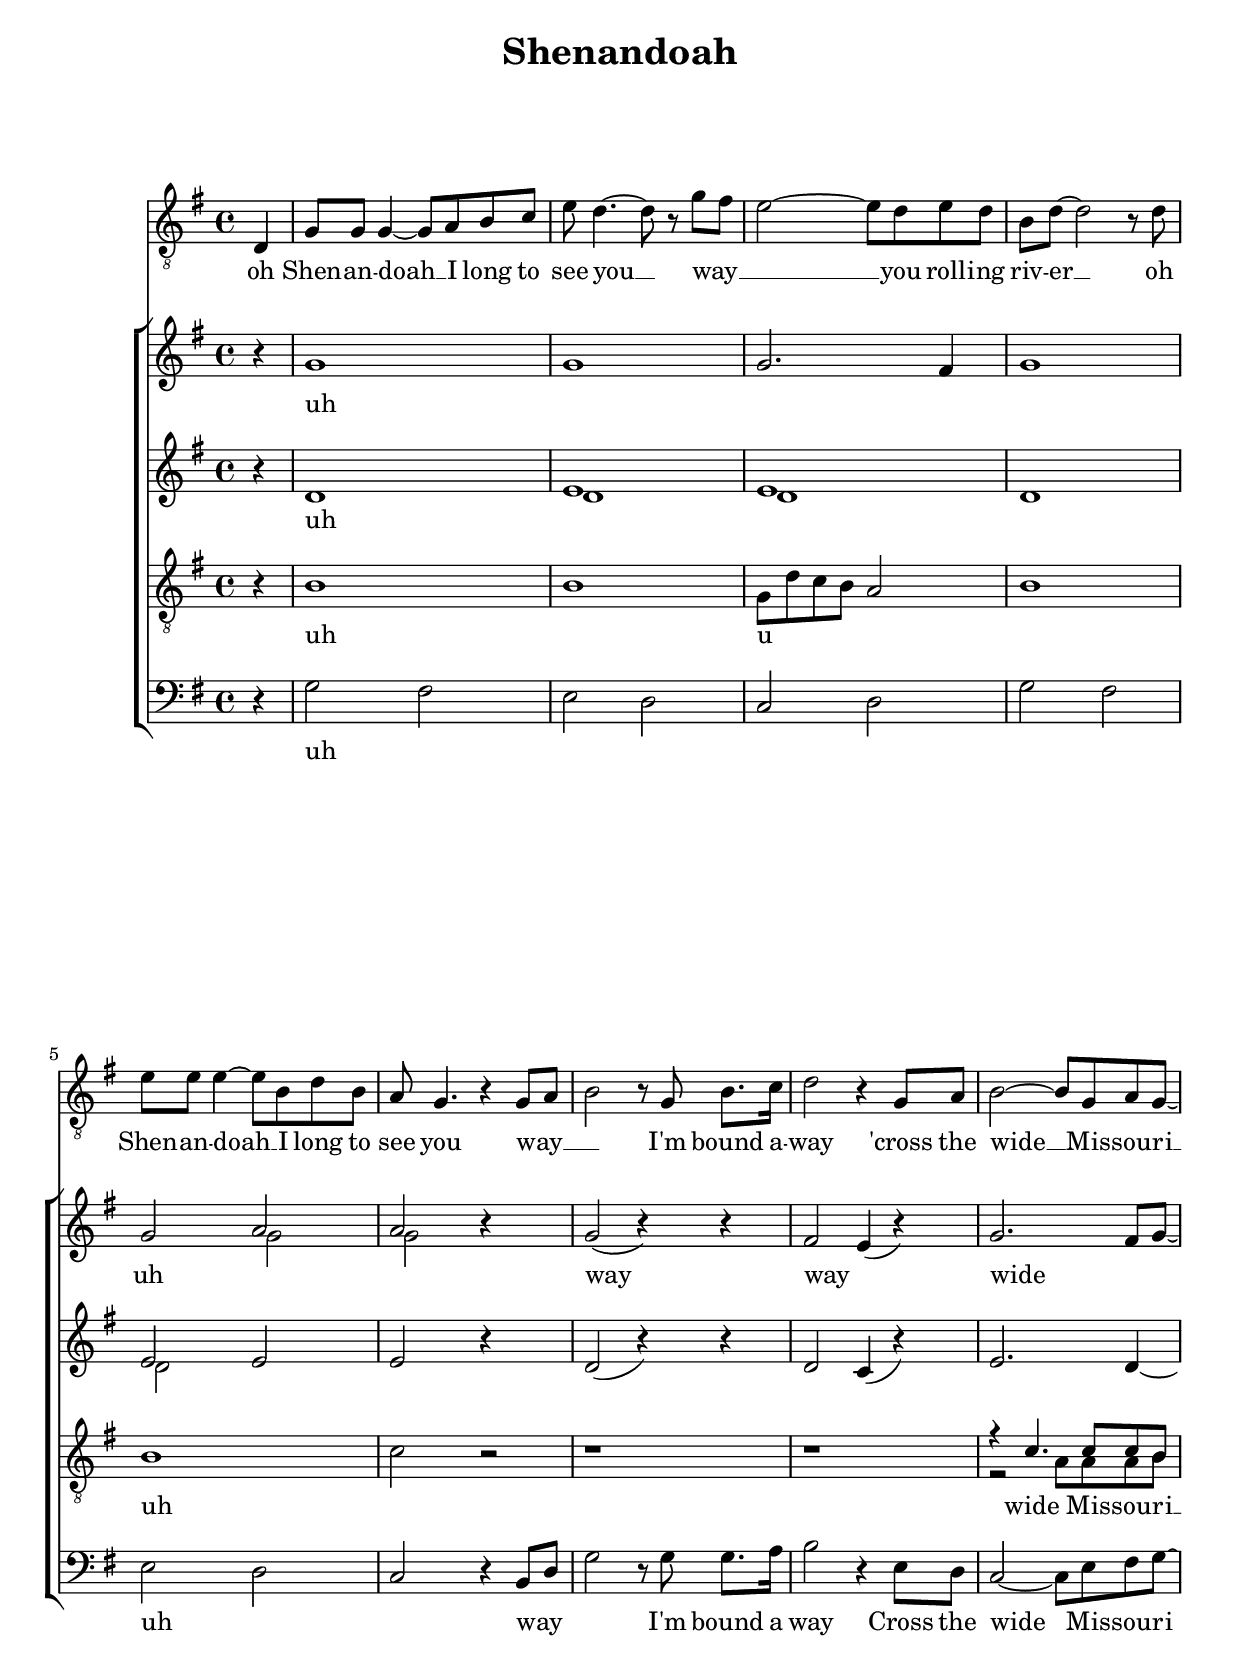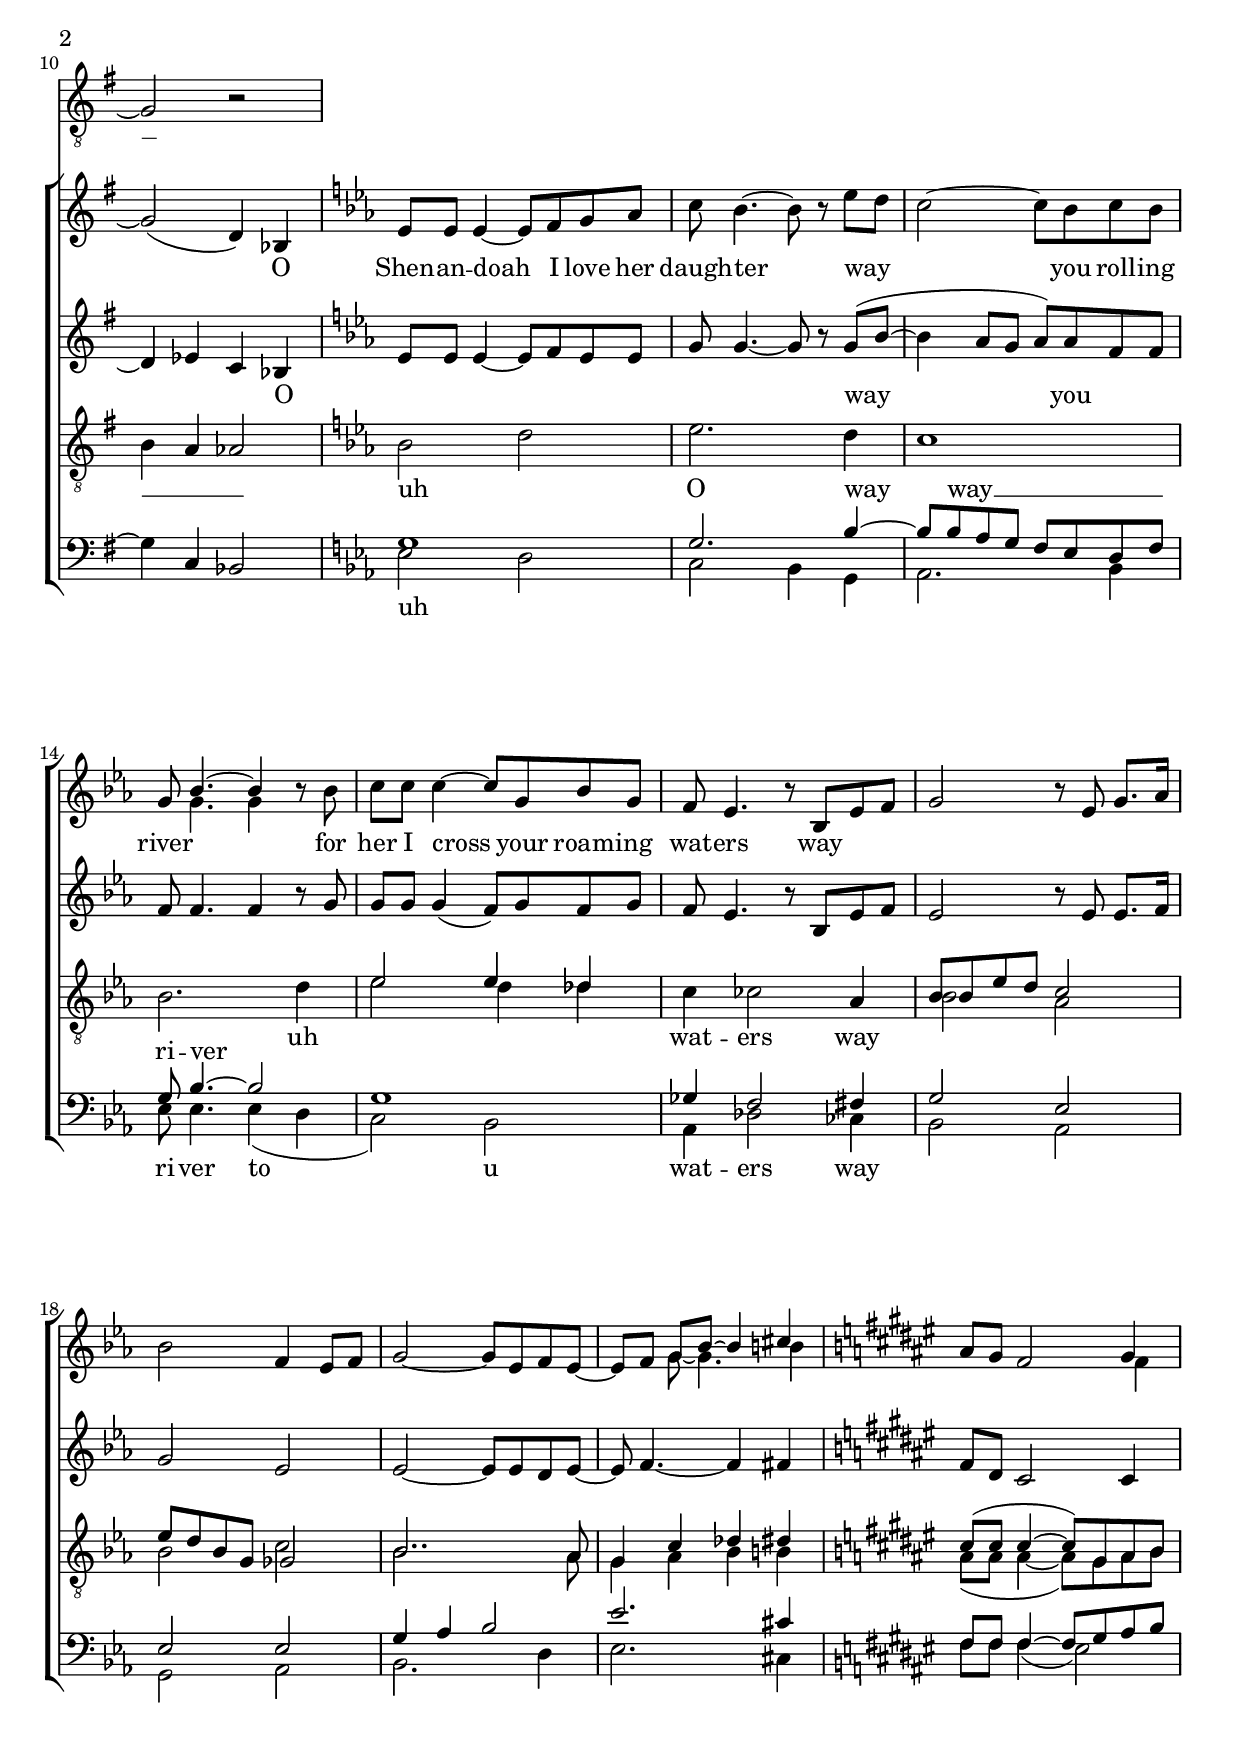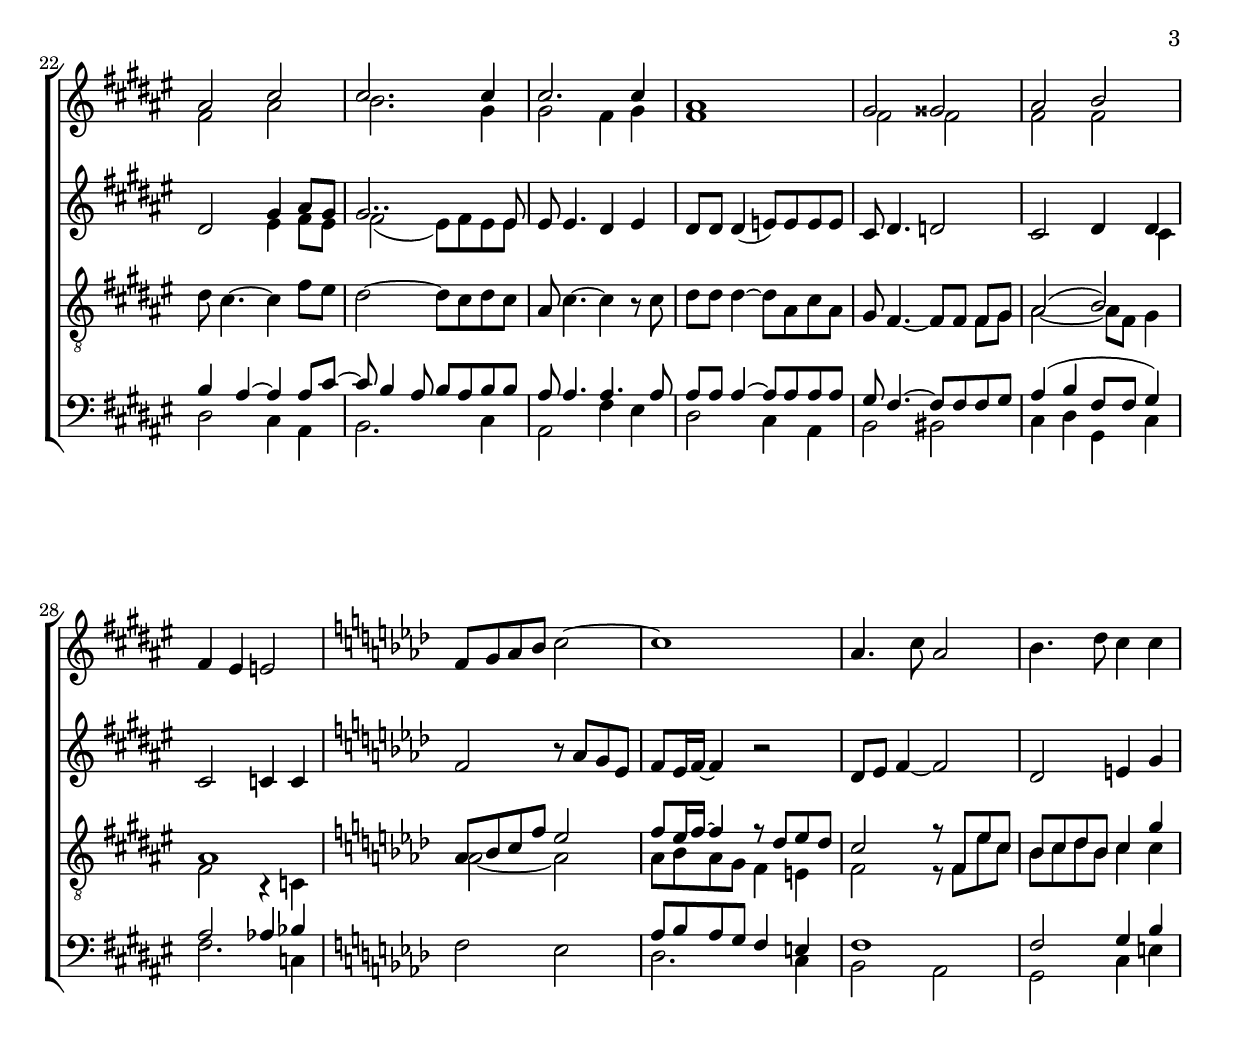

\version "2.18.2"

\header {
  title = "Shenandoah"
}

global = {
  \time 4/4
}

solo = \relative c {
  \key g \major
  \partial 4 d4 g8 g g4~ g8 a b c e d4.~ d8 r g fis e2~ e8 d e d b d~ d2 r8 d e e e4~ e8 b d b a g4. r4 g8 a b2 r8 g b8. c16 d2 r4 g,8 a b2~ b8 g a g~ g2 r2
}

solo_words = \lyricmode {
  oh Shen -- an -- doah __ I long to see you __ way __ _ _ you roll -- ing riv -- er __ oh Shen -- an -- doah __ I long to see you  way __ _ _ I'm bound a -- way 'cross the wide __ Mis -- sou -- ri __
}

soprano_notes = \relative c'' {
  \key g \major 
  \partial 4 r4 g1  g1 g2. fis4 g1 g2 << { a2 a } \\ { g2 g } >> r4*2  g2 (r4) r  fis2 e4 (r4)  g2. fis8 g ~ g2 (d4) bes
  
  \key ees \major 
  ees8 ees ees4 ~ees8 f g aes c bes4. ~bes8 r8 ees8 d c2 ~c8 bes c bes g <<{bes4. ~bes4} \\ {g4. g4}>> r8 bes c c c4 ~c8 g bes g f ees4. r8 bes8 ees f
  g2 r8 ees g8. aes16 bes2 f4 ees8 f g2 ~g8 ees f ees ~ees8 f << {g8 bes ~bes4 cis} \\ {g8 ~g4. b4} >> 

  \key fis \major 
  ais8 gis fis2 << {gis4 ais2 cis cis2. cis4 cis2. cis4} \\ {fis,4 fis2 ais b2. gis4 gis2 fis4 gis } >> 
  << {ais1 gis2 gisis ais b } \\ {fis1 fis2 fis fis fis } >> fis4 eis e2

  \key aes \major
  f8 g aes bes c2 ~c1 aes4. c8 aes2 bes4. des8 c4 c
}

soprano_words = \lyricmode {
 uh _ _ _ _ uh way way _ wide _ _ O Shen -- an -- doah I love her daugh -- ter way _ _ you roll -- ing river for her I cross your roam -- ing wat -- ers way
}

alto_notes = \relative c' {
  \key g \major 
  \partial 4 r4 d1 << {e1 e1} \\ {d1 d1} >> d1 << {e2} \\ {d2} >> e2 e2 r4*2 d2 (r4) r4 d2 c4 (r4) e2. d4 ~ d4 ees4 c4 bes4 

  \key ees \major 
  ees8 ees ees4 ~ees8 f8 ees8 ees g g4. ~g8 r8 g (bes ~bes4 aes8 g aes) aes f8 f f8 f4. f4 r8 g8 g g g4 (f8) g f g f ees4. r8 bes8 ees f
  ees2 r8 ees ees8. f16 g2 ees ees ~ees8 ees d ees ~ees f4. ~f4 fis

  \key fis \major 
  fis8 dis cis2 cis4 dis2 << { gis4 ais8 gis gis2.. eis8} \\ { eis4 fis8 eis fis2 (eis8) fis8 eis eis} >> eis8 eis4. dis4 eis

  dis8 dis dis4 (e8) e e e cis dis4. d2 cis2 dis4 << {dis4} \\ {cis4} >> cis2 c4 c

  \key aes \major
  f2 r8 aes g ees f ees16 f ~f4 r2 des8 ees f4 ~f2 des e4 g
}
alto_words = \lyricmode {
  uh _ _ _ _ _ _ _ _ _ _  O _ _ _ _ _ _  _ _ way you
}


tenor_notes = \relative c' {
  \key g \major 
  \partial 4 r4 b1 b g8 d' c b a2 b1 b c2 r r1 r 

  <<
  {
    \voiceOne
    r4 c4. c8 c b
  } 
  \new Voice {
    \voiceTwo 
    r2 a8 a a b
  }
  >> \oneVoice

  b4 a aes2

  \key ees \major 
  bes2 d ees2. d4 c1 bes2. d4 << {ees2 ees4 des} \\ {ees2 d4 des} >> c4 ces2 aes4

  << 
    { bes8 bes ees d c2 | ees8 d bes g ges2 | bes2.. aes8 | g4 c des dis } 
    \\
    { bes2 aes | bes c | bes2.. aes8 | g4 aes bes b }
  >>

  \key fis \major 
  <<
    { cis8 (cis8 cis4 ~cis8) gis ais b }
    \\
    { ais8 (ais8 ais4 ~ais8) gis ais b }
  >>

  dis8 cis4. ~cis4 fis8 eis dis2 ~dis8 cis dis cis ais8 cis4. ~cis4 r8 cis8 
  % 22-26 2 tenors with baritones 
  % b4 ais4 ~ais4 ais8 cis ~cis b4 ais8 b ais b b ais ais4. ais4 r8 cis8
  
  dis8 dis dis4 ~dis8 ais cis ais gis fis4. ~fis8 fis << {fis8 gis ais2 (b) ais1 } \\ { fis8 gis ais2 ~ais8 fis gis4 fis2 r4 c }>>

  \key aes \major
  <<
    {
      aes'8 bes c f ees2 f8 ees16 f ~f4 r8 des8 ees des c2 r8 f,8 ees' c bes c des bes c4 g'
    }
    \\
    {
      aes,2 ~aes aes8 bes aes g f4 e f2 r8 f8 ees' c bes c des bes c4 c
    }
  >>

}
tenor_words = \lyricmode {
   uh _ u _ _ _ _ _ uh _ wide Mis -- sou -- ri __ _ _  _ uh _ O way _ _ uh wat -- ers way
}

% TODO - убрать лигу у баритонов в 27
bass_notes = \relative c' {
  \key g \major 
  \partial 4 r4 g2 fis e d c d g fis e d c r4 b8 d g2 r8 g g8. a16 b2 r4 e,8 d c2~c8 e fis g~g4 c,4 bes2
  
  \key ees \major << 
    \new Voice = "bari" { 
      \voiceOne
      g'1 g2. bes4 ~bes8 bes aes g f ees d f g bes4. ~bes2 g1 ges4 f2 fis4 
      g2 ees ees ees g4 aes bes2 ees2. cis4
    } 
    \new Voice = "bass"
    { 
      \voiceTwo
      ees,2 d c bes4 g aes2. bes4 ees8 ees4. ees4 (d c2) bes aes4 des2 ces4 
      bes2 aes g aes bes2. d4 ees2. cis4
    }
  >>
  \oneVoice

  \key fis \major 
  << 
    {
      \voiceOne
      fis8 fis fis4 ~fis8 gis ais b b4 ais ~ais ais8 cis ~cis b4 ais8 b ais b b ais8 ais4. ais4. ais8
      ais8 ais ais4 ~ais8 ais ais ais gis fis4. ~fis8 fis fis gis ais4 (b fis8 fis gis4) ais2 aes4 bes
    }
    \new Voice
    {
      \voiceTwo
      fis8 fis fis4 (eis2) dis2 cis4 ais b2. cis4 ais2 fis'4 eis
      dis2 cis4 ais b2 bis cis4 dis gis, cis fis2. c4
    }
  >>
  \oneVoice

  \key aes \major
  f2 ees 
  <<
    {
      \voiceOne
      aes8 bes aes g f4 e f1 f2 g4 bes
    }
    \new Voice
    {
      \voiceTwo
      des,2. c4 bes2 aes g2 c4 e
    }
  >>
  \oneVoice
}

basses_words = \lyricmode {
  uh _ _ _ _ _ _ _  uh _ _ way_ _ _  I'm bound a way Cross the wide Mis -- sou -- ri _ _
}
bass_words = \lyricmode {
  uh _ _ _ _ _ _ ri -- ver to u wat -- ers way
}
bari_words = \lyricmode {
  \skip 1 \skip 1 \skip 4. way __ _ _ _ _ _ _  ri -- ver _ 
} 

\score {
<<
  \new Staff <<
    \new Voice = "solo" <<
      \clef "treble_8"
      \global
      \solo
    >>

    \lyricsto "solo" \new Lyrics \solo_words
  >>
  \new ChoirStaff <<
    \new Staff <<
      \new Voice = "soprano" <<
        \global
        \soprano_notes
      >>
      \lyricsto "soprano" \new Lyrics \soprano_words
    >>
    \new Staff <<
      \new Voice = "alto" <<
        \global
        \alto_notes
      >>
      \lyricsto "alto" \new Lyrics \alto_words
    >>
    \new Staff <<
      \new Voice = "tenor" <<
        \clef "treble_8"
        \global
        \tenor_notes
      >>
      \lyricsto "tenor" \new Lyrics \tenor_words
    >>
    \new Staff = "bassStaff" <<
      \new Voice = "basses" <<
        \clef bass
        \global
        \bass_notes
      >>
      \lyricsto "basses" \new Lyrics \basses_words

      \new Lyrics \with { alignAboveContext = #"bassStaff" }
        \lyricsto "bari" \bari_words

      \new Lyrics 
        \lyricsto "bass" \bass_words  
    >>
  >>
>>
}